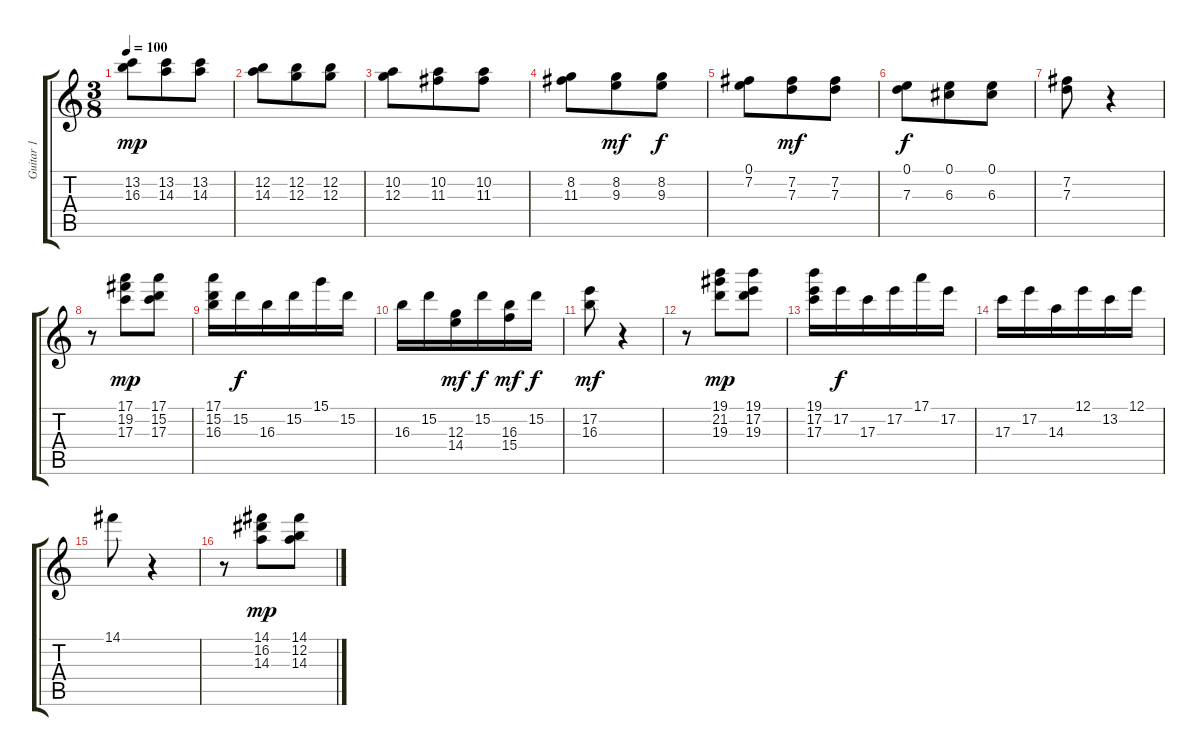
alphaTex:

\track ("Guitar 1" "Guitar 1") {instrument acousticguitarsteel}
\staff {score tabs}
\tuning (E4 B3 G3 D3 A2 E2) {hide}
\ts (3 8)
\tempo 100
\clef g2
\ks c
(13.2 16.3).8{dy mp} (13.2 14.3).8 (13.2 14.3).8 |
(12.2 14.3).8 (12.2 12.3).8 (12.2 12.3).8 |
(10.2 12.3).8 (10.2 11.3).8 (10.2 11.3).8 |
(8.2 11.3).8 (8.2 9.3).8{dy mf} (8.2 9.3).8{dy f} |
(0.1 7.2).8 (7.2 7.3).8{dy mf} (7.2 7.3).8 |
(0.1 7.3).8{dy f} (0.1 6.3).8 (0.1 6.3).8 |
(7.2 7.3).8 r.4 |
r.8 (17.1 19.2 17.3).8{dy mp} (17.1 15.2 17.3).8 |
(17.1 15.2 16.3).16 15.2.16{dy f} 16.3.16 15.2.16 15.1.16 15.2.16 |
16.3.16 15.2.16 (12.3 14.4).16{dy mf} 15.2.16{dy f} (16.3 15.4).16{dy mf} 15.2.16{dy f} |
(17.2 16.3).8{dy mf} r.4 |
r.8 (19.1 21.2 19.3).8{dy mp} (19.1 17.2 19.3).8 |
(19.1 17.2 17.3).16 17.2.16{dy f} 17.3.16 17.2.16 17.1.16 17.2.16 |
17.3.16 17.2.16 14.3.16 12.1.16 13.2.16 12.1.16 |
14.1.8 r.4 |
r.8 (14.1 16.2 14.3).8{dy mp} (14.1 12.2 14.3).8
